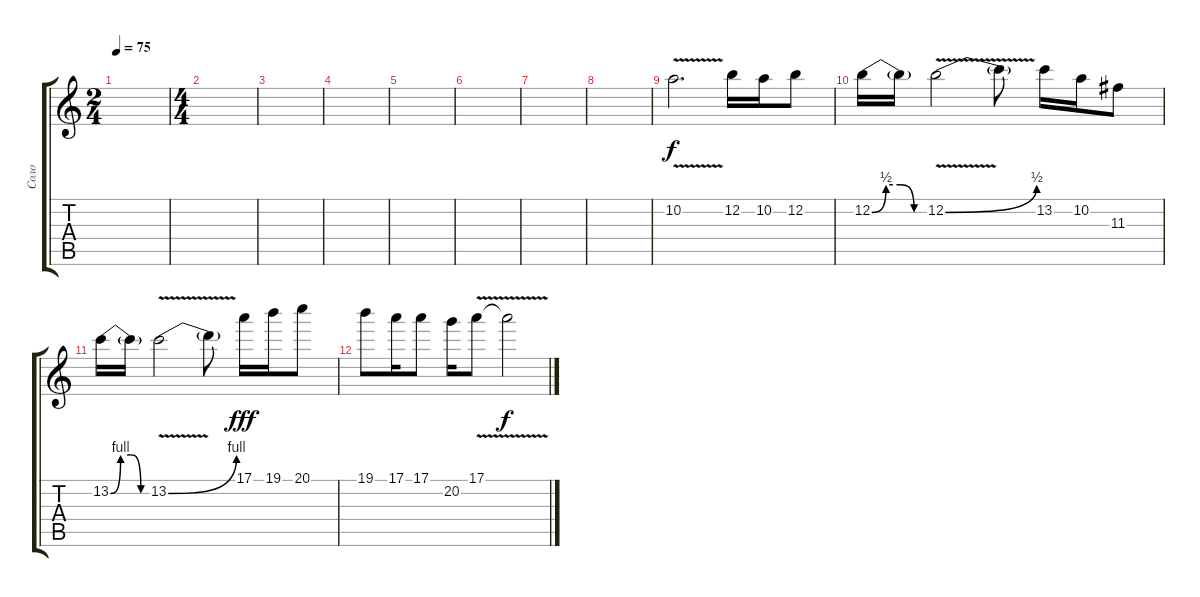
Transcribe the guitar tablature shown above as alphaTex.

\track ("Соло" "Соло") {instrument distortionguitar}
\staff {score tabs}
\tuning (E4 B3 G3 D3 A2 E2) {hide}
\ts (2 4)
\tempo 75
\clef g2
\ks c
|
\ts (4 4)
|
|
|
|
|
|
|
10.2{v}.2{d} 12.2.16 10.2.16 12.2.8 |
12.2{be (custom 0 0 15 2 30 2 45 0 60 0)}.16 12.2{t}.16 12.2{be (bend 0 0 60 2) v}.2 12.2{t}.8 13.2.16 10.2.16 11.3.8 |
13.2{be (custom 0 0 15 4 30 4 45 0 60 0)}.16 13.2{t}.16 13.2{be (bend 0 0 60 4) v}.2 13.2{t}.8 17.1.16{dy fff} 19.1.16 20.1.8 |
19.1.8 17.1.16 17.1.8 20.2.16 17.1{v}.8 17.1{t}.2{dy f}
